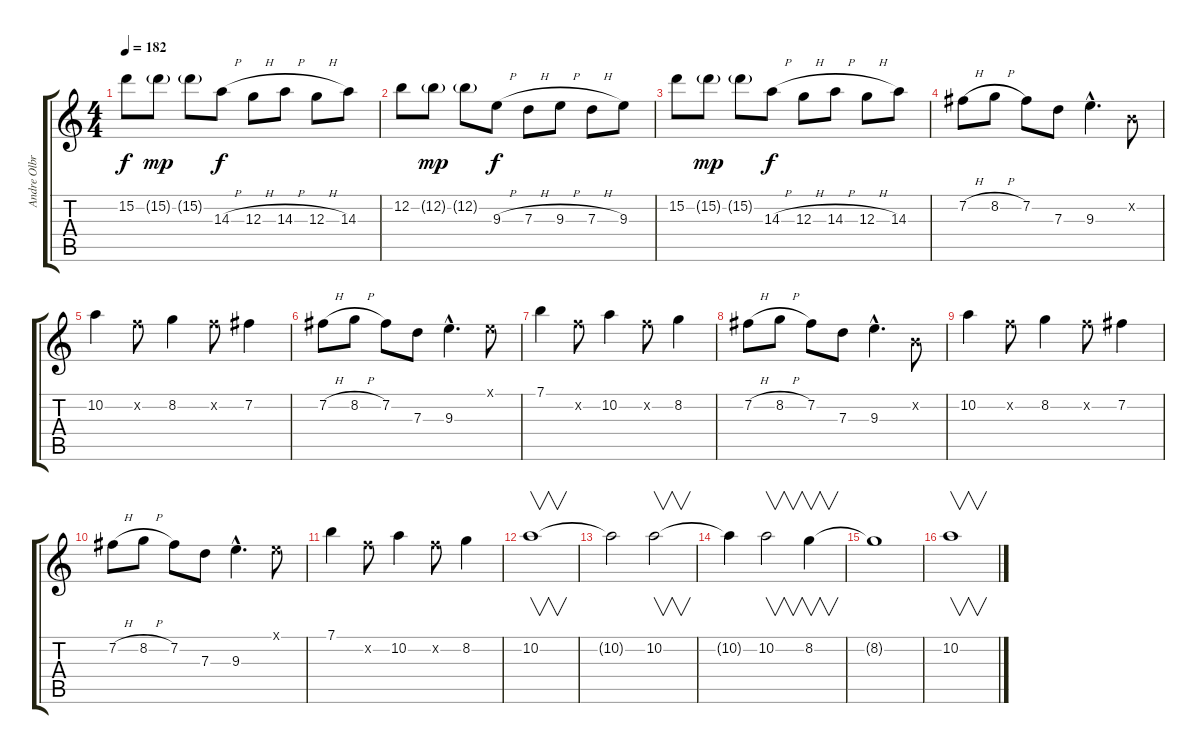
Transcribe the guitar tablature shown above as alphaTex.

\track ("Andre Olbrich" "Andre Olbr") {instrument distortionguitar}
\staff {score tabs}
\tuning (E4 B3 G3 D3 A2 E2) {hide}
\ts (4 4)
\tempo 182
\clef g2
\ks c
15.2.8{dy f} 15.2{g}.8{dy mp} 15.2{g}.8 14.3{h}.8{dy f} 12.3{h}.8 14.3{h}.8 12.3{h}.8 14.3.8 |
12.2.8 12.2{g}.8{dy mp} 12.2{g}.8 9.3{h}.8{dy f} 7.3{h}.8 9.3{h}.8 7.3{h}.8 9.3.8 |
15.2.8 15.2{g}.8{dy mp} 15.2{g}.8 14.3{h}.8{dy f} 12.3{h}.8 14.3{h}.8 12.3{h}.8 14.3.8 |
7.2{h}.8 8.2{h}.8 7.2.8 7.3.8 9.3{hac}.4{d} 0.2{x}.8 |
10.2.4 6.2{x}.8 8.2.4 6.2{x}.8 7.2.4 |
7.2{h}.8 8.2{h}.8 7.2.8 7.3.8 9.3{hac}.4{d} 0.1{x}.8 |
7.1.4 6.2{x}.8 10.2.4 6.2{x}.8 8.2.4 |
7.2{h}.8 8.2{h}.8 7.2.8 7.3.8 9.3{hac}.4{d} 0.2{x}.8 |
10.2.4 6.2{x}.8 8.2.4 6.2{x}.8 7.2.4 |
7.2{h}.8 8.2{h}.8 7.2.8 7.3.8 9.3{hac}.4{d} 0.1{x}.8 |
7.1.4 6.2{x}.8 10.2.4 6.2{x}.8 8.2.4 |
10.2.1{v instrument electricguitarclean} |
10.2{t}.2 10.2.2{v instrument electricguitarclean} |
10.2{t}.4 10.2.2{v instrument electricguitarclean} 8.2.4{v instrument electricguitarclean} |
8.2{t}.1 |
10.2.1{v instrument electricguitarclean}
